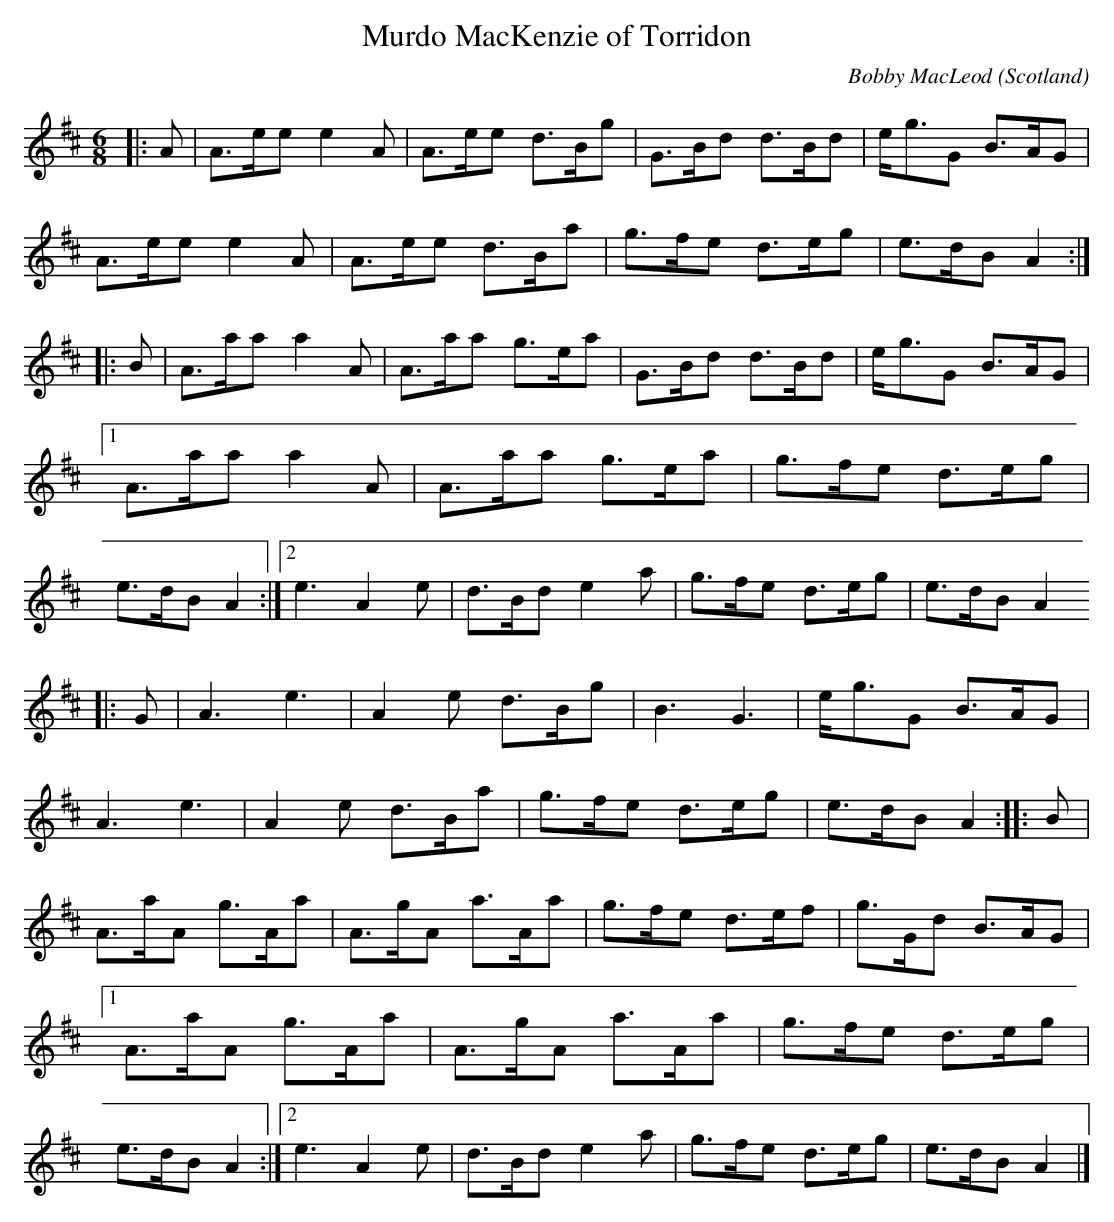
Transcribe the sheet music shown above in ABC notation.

X:1
T:Murdo MacKenzie of Torridon
O:Scotland
M:6/8
L:1/8
C:Bobby MacLeod
K:Amix
|:A | A>ee e2A |A>ee d>Bg |G>Bd d>Bd|e<gG B>AG|\
A>ee e2A| A>ee d>Ba| g>fe d>eg| e>dB A2::\
B| A>aa a2A| A>aa g>ea| G>Bd d>Bd| e<gG B>AG\
|1 A>aa a2A| A>aa g>ea| g>fe d>eg| e>dB A2:|2\
e3 A2e| d>Bd e2a| g>fe d>eg| e>dB A2
|:G|A3 e3|A2e d>Bg|B3 G3| e<gG B>AG|\
A3 e3|A2e d>Ba|g>fe d>eg| e>dBA2:|\
|:B|A>aA g>Aa| A>gA a>Aa| g>fe d>ef| g>Gd B>AG\
|1 A>aA g>Aa| A>gA a>Aa|\
g>fe d>eg| e>dB A2:|2\
e3 A2e| d>Bd e2a| g>fe d>eg| e>dB A2|]
